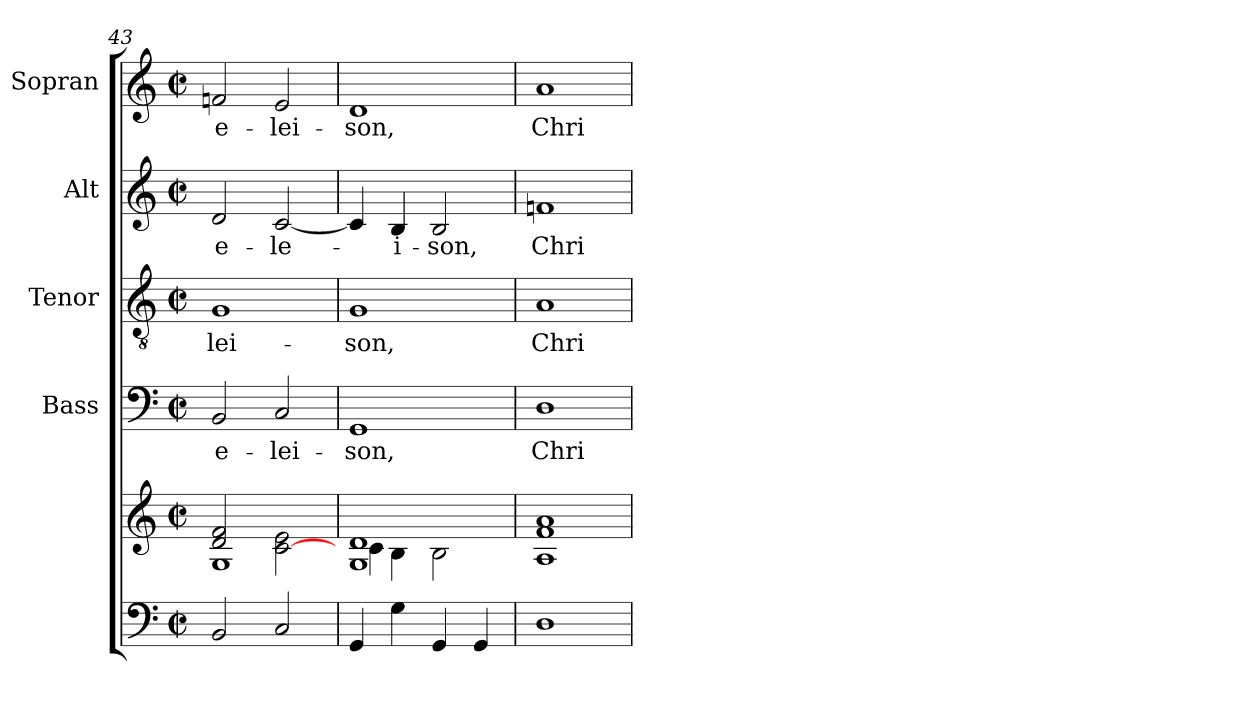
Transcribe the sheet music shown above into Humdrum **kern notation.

**kern	**kern	**kern	**text	**kern	**text	**kern	**text	**kern	**text
*part5	*part5	*part4	*part4	*part3	*part3	*part2	*part2	*part1	*part1
*staff6	*staff5	*staff4	*staff4	*staff3	*staff3	*staff2	*staff2	*staff1	*staff1
*	*	*I"Bass	*	*I"Tenor	*	*I"Alt	*	*I"Sopran	*
*	*	*I'B.	*	*I'T.	*	*I'A.	*	*I'S.	*
*clefF4	*clefG2	*clefF4	*	*clefGv2	*	*clefG2	*	*clefG2	*
*k[]	*k[]	*k[]	*	*k[]	*	*k[]	*	*k[]	*
*C:	*C:	*C:	*	*C:	*	*C:	*	*C:	*
*M2/2	*M2/2	*M2/2	*	*M2/2	*	*M2/2	*	*M2/2	*
*met(c|)	*met(c|)	*met(c|)	*	*met(c|)	*	*met(c|)	*	*met(c|)	*
=43	=43	=43	=43	=43	=43	=43	=43	=43	=43
*	*^	*	*	*	*	*	*	*	*
!	!	!	!	!LO:LY:b	!	!LO:LY:b	!	!LO:LY:b	!	!LO:LY:b
2BB/	2d/ 2f/	1G	2BB/	e-	1G	-lei-	2d/	e-	2fn/	e-
!	!	!	!	!LO:LY:b	!	!	!	!LO:LY:b	!	!LO:LY:b
2C/	[<2c\ 2e\	.	2C/	-lei-	.	.	[2c/	-le-	2e/	-lei-
=44	=44	=44	=44	=44	=44	=44	=44	=44	=44	=44
!	!	!	!	!LO:LY:b	!	!LO:LY:b	!	!	!	!LO:LY:b
4GG/	1G 1d	4c\	1GG	-son,	1G	-son,	4c/]	.	1d	-son,
!	!	!	!	!	!	!	!	!LO:LY:b	!	!
4G\	.	4B\	.	.	.	.	4B/	-i-	.	.
!	!	!	!	!	!	!	!	!LO:LY:b	!	!
4GG/	.	2B\	.	.	.	.	2B/	-son,	.	.
4GG/	.	.	.	.	.	.	.	.	.	.
*	*v	*v	*	*	*	*	*	*	*	*
=45	=45	=45	=45	=45	=45	=45	=45	=45	=45
!	!	!	!LO:LY:b	!	!LO:LY:b	!	!LO:LY:b	!	!LO:LY:b
1D	1A 1f 1a	1D	Chri-	1A	Chri-	1fn	Chri-	1a	Chri-
=	=	=	=	=	=	=	=	=	=
*-	*-	*-	*-	*-	*-	*-	*-	*-	*-
